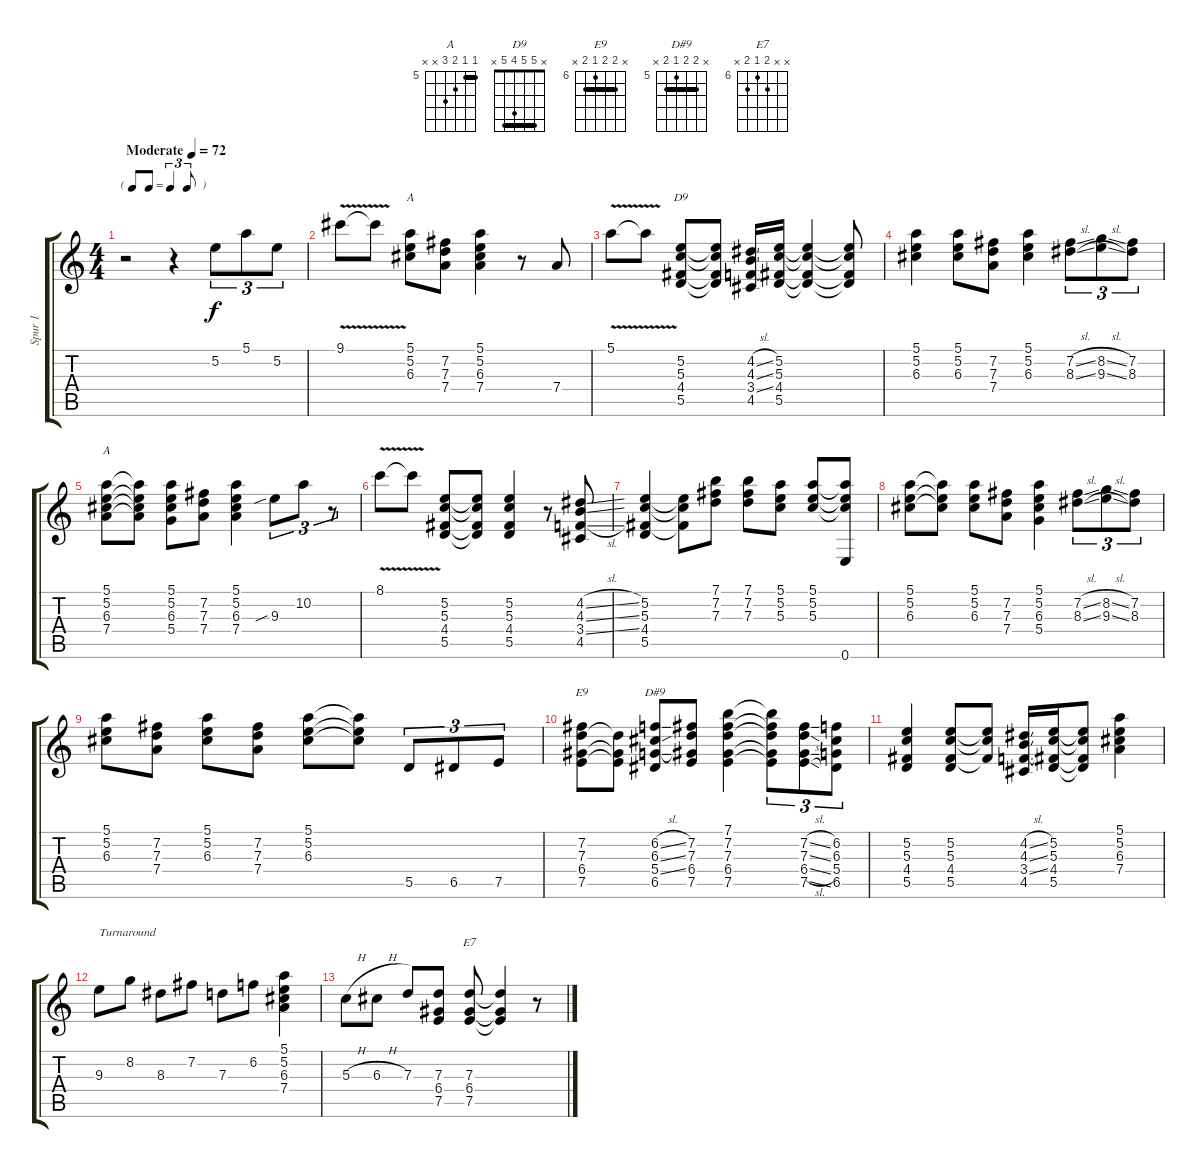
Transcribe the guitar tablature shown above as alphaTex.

\track ("Spur 1" "Spur 1") {instrument electricguitarjazz}
\staff {score tabs}
\tuning (E4 B3 G3 D3 A2 E2) {hide}
\chord ("A" 5 5 6 x x x) {firstfret 5 barre 5}
\chord ("D9" x 5 5 4 5 x) {barre 5}
\chord ("A" 5 5 6 7 x x) {firstfret 5 barre 5}
\chord ("E9" x 7 7 6 7 x) {firstfret 6 barre 7}
\chord ("D#9" x 6 6 5 6 x) {firstfret 5 barre 6}
\chord ("E7" x x 7 6 7 x) {firstfret 6}
\ts (4 4)
\tf triplet8th
\tempo (72 "Moderate")
\clef g2
\ks c
r.2{dy f instrument electricguitarjazz} r.4 5.2.8{tu (3 2)} 5.1.8{tu (3 2)} 5.2.8{tu (3 2)} |
9.1{v}.8 9.1{t}.8 (5.1 5.2 6.3).8{ch "A"} (7.2 7.3 7.4).8 (5.1 5.2 6.3 7.4).4 r.8 7.4.8 |
5.1{v}.8 5.1{t}.8 (5.2 5.3 4.4 5.5).8{ch "D9"} (5.2{t} 5.3{t} 4.4{t} 5.5{t}).8 (4.2{sl} 4.3{sl} 3.4{sl} 4.5).16 (5.2 5.3 4.4 5.5).16 (5.2{t} 5.3{t} 4.4{t} 5.5{t}).4 (5.2{t} 5.3{t} 4.4{t} 5.5{t}).8 |
(5.1 5.2 6.3).4 (5.1 5.2 6.3).8 (7.2 7.3 7.4).8 (5.1 5.2 6.3).4 (7.2{sl} 8.3{sl}).8{tu (3 2)} (8.2{sl} 9.3{sl}).8{tu (3 2)} (7.2 8.3).8{tu (3 2)} |
(5.1 5.2 6.3 7.4).8{ch "A"} (5.1{t} 5.2{t} 6.3{t} 7.4{t}).8 (5.1 5.2 6.3 5.4).8 (7.2 7.3 7.4).8 (5.1 5.2 6.3 7.4).4 9.3{sib}.8{tu (3 2)} 10.2.8{tu (3 2)} r.8{tu (3 2)} |
8.1{v}.8 8.1{t}.8 (5.2 5.3 4.4 5.5).8 (5.2{t} 5.3{t} 4.4{t} 5.5{t}).8 (5.2 5.3 4.4 5.5).4 r.8 (4.2{sl} 4.3{sl} 3.4{sl} 4.5).8 |
(5.2 5.3 4.4 5.5).4 (5.2{t} 5.3{t} 4.4{t}).8 (7.1 7.2 7.3).8 (7.1 7.2 7.3).8 (5.1 5.2 5.3).8 (5.1 5.2 5.3).8 (5.1{t} 5.2{t} 5.3{t} 0.6).8 |
(5.1 5.2 6.3).8 (5.1{t} 5.2{t} 6.3{t}).8 (5.1 5.2 6.3).8 (7.2 7.3 7.4).8 (5.1 5.2 6.3 5.4).4 (7.2{sl} 8.3{sl}).8{tu (3 2)} (8.2{sl} 9.3{sl}).8{tu (3 2)} (7.2 8.3).8{tu (3 2)} |
(5.1 5.2 6.3).8 (7.2 7.3 7.4).8 (5.1 5.2 6.3).8 (7.2 7.3 7.4).8 (5.1 5.2 6.3).8 (5.1{t} 5.2{t} 6.3{t}).8 5.5.8{tu (3 2)} 6.5.8{tu (3 2)} 7.5.8{tu (3 2)} |
(7.2 7.3 6.4 7.5).8{ch "E9"} (7.3{t} 6.4{t} 7.5{t}).8 (6.2{sl} 6.3{sl} 5.4{sl} 6.5).8{ch "D#9"} (7.2 7.3 6.4 7.5).8 (7.1 7.2 7.3 6.4 7.5).4 (7.1{t} 7.2{t} 7.3{t} 6.4{t} 7.5{t}).8{tu (3 2)} (7.2{sl} 7.3{sl} 6.4{sl} 7.5{sl}).8{tu (3 2)} (6.2 6.3 5.4 6.5).8{tu (3 2)} |
(5.2 5.3 4.4 5.5).4 (5.2 5.3 4.4 5.5).8 (5.2{t} 5.3{t} 4.4{t}).8 (4.2{sl} 4.3{sl} 3.4{sl} 4.5).16 (5.2 5.3 4.4 5.5).16 (5.2{t} 5.3{t} 4.4{t} 5.5{t}).8 (5.1 5.2 6.3 7.4).4 |
9.3.8{txt "Turnaround"} 8.2.8 8.3.8 7.2.8 7.3.8 6.2.8 (5.1 5.2 6.3 7.4).4 |
5.3{h}.8 6.3{h}.8 7.3.8 (7.3 6.4 7.5).8 (7.3 6.4 7.5).8{ch "E7"} (7.3{t} 6.4{t} 7.5{t}).4 r.8
